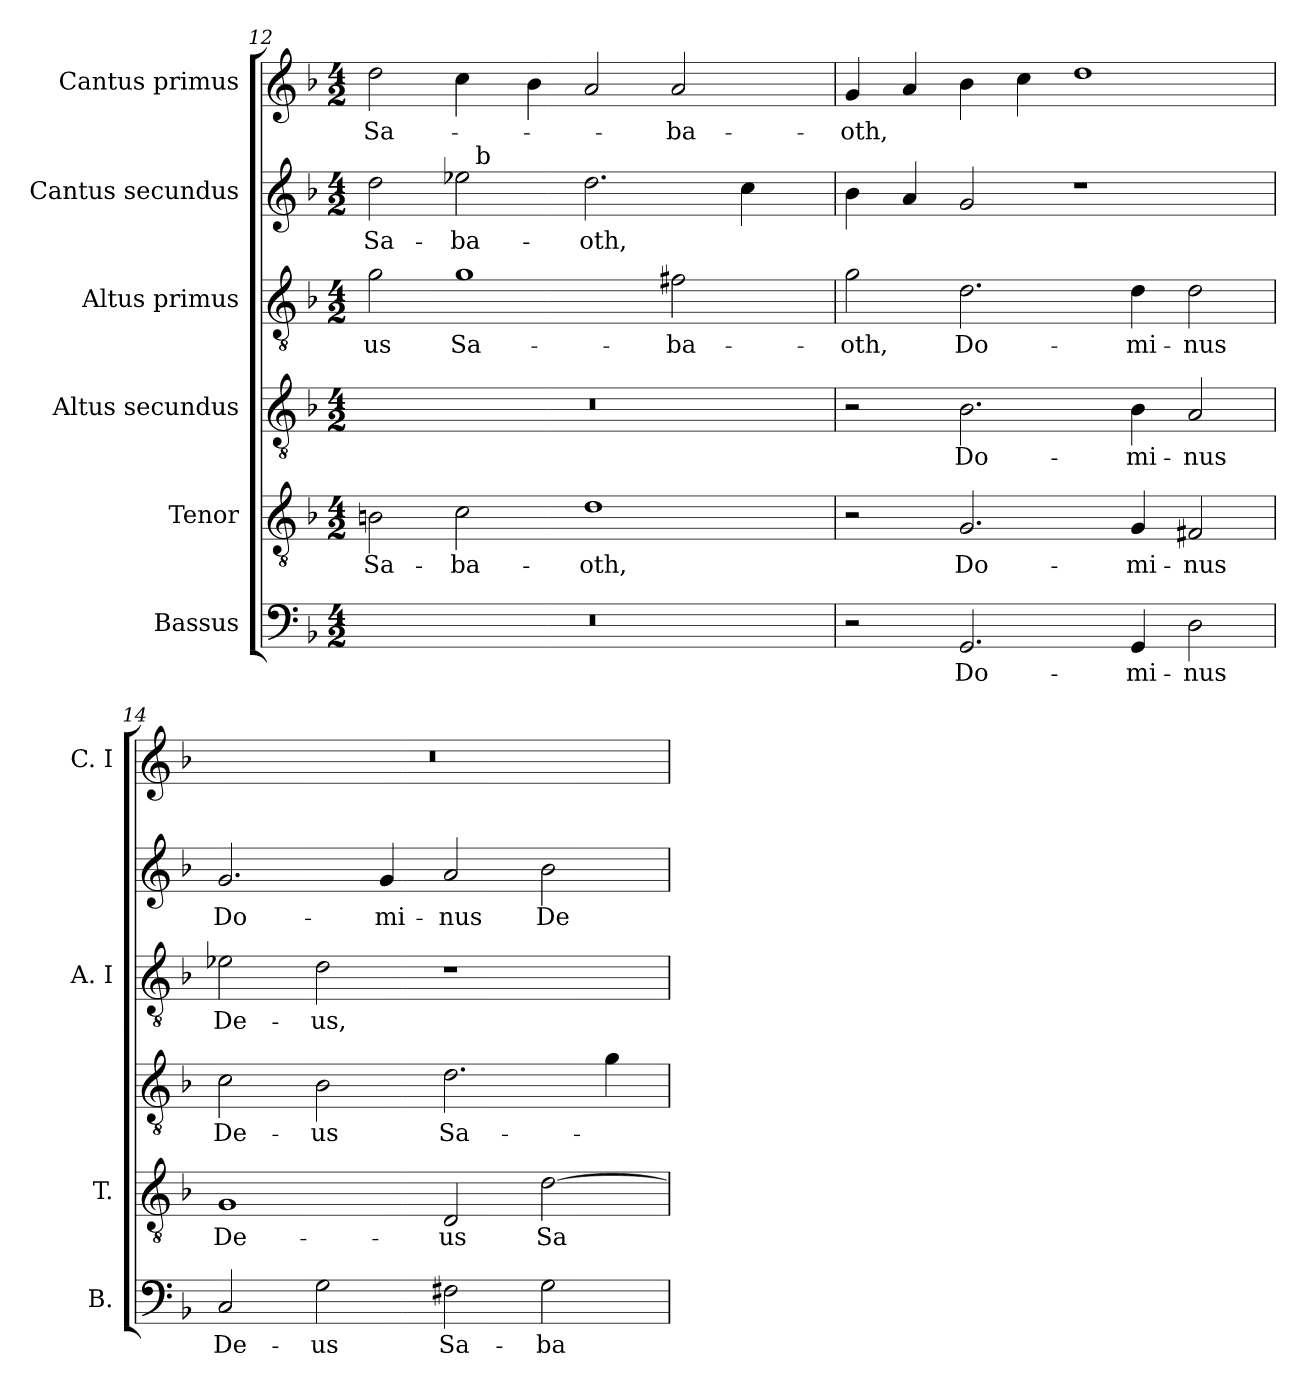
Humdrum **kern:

**kern	**text	**kern	**text	**kern	**text	**kern	**text	**kern	**text	**kern	**text
*part6	*part6	*part5	*part5	*part4	*part4	*part3	*part3	*part2	*part2	*part1	*part1
*staff6	*staff6	*staff5	*staff5	*staff4	*staff4	*staff3	*staff3	*staff2	*staff2	*staff1	*staff1
*I"Bassus	*	*I"Tenor	*	*I"Altus secundus	*	*I"Altus primus	*	*I"Cantus secundus	*	*I"Cantus primus	*
*I'B.	*	*I'T.	*	*	*	*I'A. I	*	*	*	*I'C. I	*
*clefF4	*	*clefGv2	*	*clefGv2	*	*clefGv2	*	*clefG2	*	*clefG2	*
*	*	*ITrd7c12	*	*ITrd7c12	*	*ITrd7c12	*	*	*	*	*
*k[b-]	*	*k[b-]	*	*k[b-]	*	*k[b-]	*	*k[b-]	*	*k[b-]	*
*d:	*	*d:	*	*d:	*	*d:	*	*d:	*	*d:	*
*M4/2	*	*M4/2	*	*M4/2	*	*M4/2	*	*M4/2	*	*M4/2	*
=12	=12	=12	=12	=12	=12	=12	=12	=12	=12	=12	=12
!LO:N:vis=1	!	!	!	!	!	!	!	!	!	!	!
!	!	!	!LO:LY:b:color=#000000	!LO:N:vis=1	!	!	!	!	!	!	!
!	!	!	!	!	!	!	!LO:LY:b:color=#000000	!	!	!	!
!	!	!	!	!	!	!	!	!	!LO:LY:b:color=#000000	!	!
!	!	!	!	!	!	!	!	!	!	!	!LO:LY:b:color=#000000
*	*	*	*	*	*	*	*	*^	*	*	*
0r	.	2BBni\	Sa-	0r	.	2Gi\	-us	2ddi\	2ryy	Sa-	2ddi\	Sa-
!	!	!	!LO:LY:b:color=#000000	!	!	!	!	!	!	!	!	!
!	!	!	!	!	!	!	!LO:LY:b:color=#000000	!	!	!	!	!
!	!	!	!	!	!	!	!	!	!	!LO:LY:b:color=#000000	!	!
.	.	2Ci\	-ba-	.	.	1Gi	Sa-	2ee-i\	32ryy	-ba-	4cci\	.
.	.	.	.	.	.	.	.	.	256ryy	.	.	.
!	!	!	!	!	!	!	!	!	!LO:TX:a:t=b	!	!	!
.	.	.	.	.	.	.	.	.	1ryy	.	.	.
.	.	.	.	.	.	.	.	.	.	.	4b-i\	.
!	!	!	!LO:LY:b:color=#000000	!	!	!	!	!	!	!	!	!
!	!	!	!	!	!	!	!	!	!	!LO:LY:b:color=#000000	!	!
.	.	1Di	-oth,	.	.	.	.	2.ddi\	.	-oth,	2ai/	.
!	!	!	!	!	!	!	!LO:LY:b:color=#000000	!	!	!	!	!
!	!	!	!	!	!	!	!	!	!	!	!	!LO:LY:b:color=#000000
.	.	.	.	.	.	2F#Xi\	-ba-	.	.	.	2ai/	-ba-
.	.	.	.	.	.	.	.	.	4ryy	.	.	.
.	.	.	.	.	.	.	.	4cci\	.	.	.	.
.	.	.	.	.	.	.	.	.	8ryy	.	.	.
.	.	.	.	.	.	.	.	.	16ryy	.	.	.
.	.	.	.	.	.	.	.	.	64..ryy	.	.	.
*	*	*	*	*	*	*	*	*v	*v	*	*	*
=13	=13	=13	=13	=13	=13	=13	=13	=13	=13	=13	=13
*	*	*	*	*	*	*	*	*^	*	*	*
!	!	!	!	!	!	!	!LO:LY:b:color=#000000	!	!	!	!	!
*	*	*	*	*	*	*	*	*v	*v	*	*	*
*	*	*	*	*	*	*	*	*^	*	*	*
!	!	!	!	!	!	!	!	!	!	!	!	!LO:LY:b:color=#000000
*	*	*	*	*	*	*	*	*v	*v	*	*	*
2r	.	2r	.	2r	.	2Gi\	-oth,	4b-i\	.	4gi/	-oth,
.	.	.	.	.	.	.	.	4ai/	.	4ai/	.
!	!LO:LY:b:color=#000000	!	!	!	!	!	!	!	!	!	!
!	!	!	!LO:LY:b:color=#000000	!	!	!	!	!	!	!	!
!	!	!	!	!	!LO:LY:b:color=#000000	!	!	!	!	!	!
!	!	!	!	!	!	!	!LO:LY:b:color=#000000	!	!	!	!
2.GGi/	Do-	2.GGi/	Do-	2.BB-i\	Do-	2.Di\	Do-	2gi/	.	4b-i\	.
.	.	.	.	.	.	.	.	.	.	4cci\	.
.	.	.	.	.	.	.	.	1r	.	1ddi	.
!	!LO:LY:b:color=#000000	!	!	!	!	!	!	!	!	!	!
!	!	!	!LO:LY:b:color=#000000	!	!	!	!	!	!	!	!
!	!	!	!	!	!LO:LY:b:color=#000000	!	!	!	!	!	!
!	!	!	!	!	!	!	!LO:LY:b:color=#000000	!	!	!	!
4GGi/	-mi-	4GGi/	-mi-	4BB-i\	-mi-	4Di\	-mi-	.	.	.	.
!	!LO:LY:b:color=#000000	!	!	!	!	!	!	!	!	!	!
!	!	!	!LO:LY:b:color=#000000	!	!	!	!	!	!	!	!
!	!	!	!	!	!LO:LY:b:color=#000000	!	!	!	!	!	!
!	!	!	!	!	!	!	!LO:LY:b:color=#000000	!	!	!	!
2Di\	-nus	2FF#Xi/	-nus	2AAi/	-nus	2Di\	-nus	.	.	.	.
!!LO:PB:g=z
=14	=14	=14	=14	=14	=14	=14	=14	=14	=14	=14	=14
!	!LO:LY:b:color=#000000	!	!	!	!	!	!	!	!	!	!
!	!	!	!LO:LY:b:color=#000000	!	!	!	!	!	!	!	!
!	!	!	!	!	!LO:LY:b:color=#000000	!	!	!	!	!	!
!	!	!	!	!	!	!	!LO:LY:b:color=#000000	!	!	!	!
!	!	!	!	!	!	!	!	!	!LO:LY:b:color=#000000	!LO:N:vis=1	!
2Ci/	De-	1GGi	De-	2Ci\	De-	2E-Xi\	De-	2.gi/	Do-	0r	.
!	!LO:LY:b:color=#000000	!	!	!	!	!	!	!	!	!	!
!	!	!	!	!	!LO:LY:b:color=#000000	!	!	!	!	!	!
!	!	!	!	!	!	!	!LO:LY:b:color=#000000	!	!	!	!
2Gi\	-us	.	.	2BB-i\	-us	2Di\	-us,	.	.	.	.
!	!	!	!	!	!	!	!	!	!LO:LY:b:color=#000000	!	!
.	.	.	.	.	.	.	.	4gi/	-mi-	.	.
!	!LO:LY:b:color=#000000	!	!	!	!	!	!	!	!	!	!
!	!	!	!LO:LY:b:color=#000000	!	!	!	!	!	!	!	!
!	!	!	!	!	!LO:LY:b:color=#000000	!	!	!	!	!	!
!	!	!	!	!	!	!	!	!	!LO:LY:b:color=#000000	!	!
2F#Xi\	Sa-	2DDi/	-us	2.Di\	Sa-	1r	.	2ai/	-nus	.	.
!	!LO:LY:b:color=#000000	!	!	!	!	!	!	!	!	!	!
!	!	!	!LO:LY:b:color=#000000	!	!	!	!	!	!	!	!
!	!	!	!	!	!	!	!	!	!LO:LY:b:color=#000000	!	!
2Gi\	-ba-	[2Di\	Sa-	.	.	.	.	2b-i\	De-	.	.
.	.	.	.	4Gi\	.	.	.	.	.	.	.
=	=	=	=	=	=	=	=	=	=	=	=
*-	*-	*-	*-	*-	*-	*-	*-	*-	*-	*-	*-
